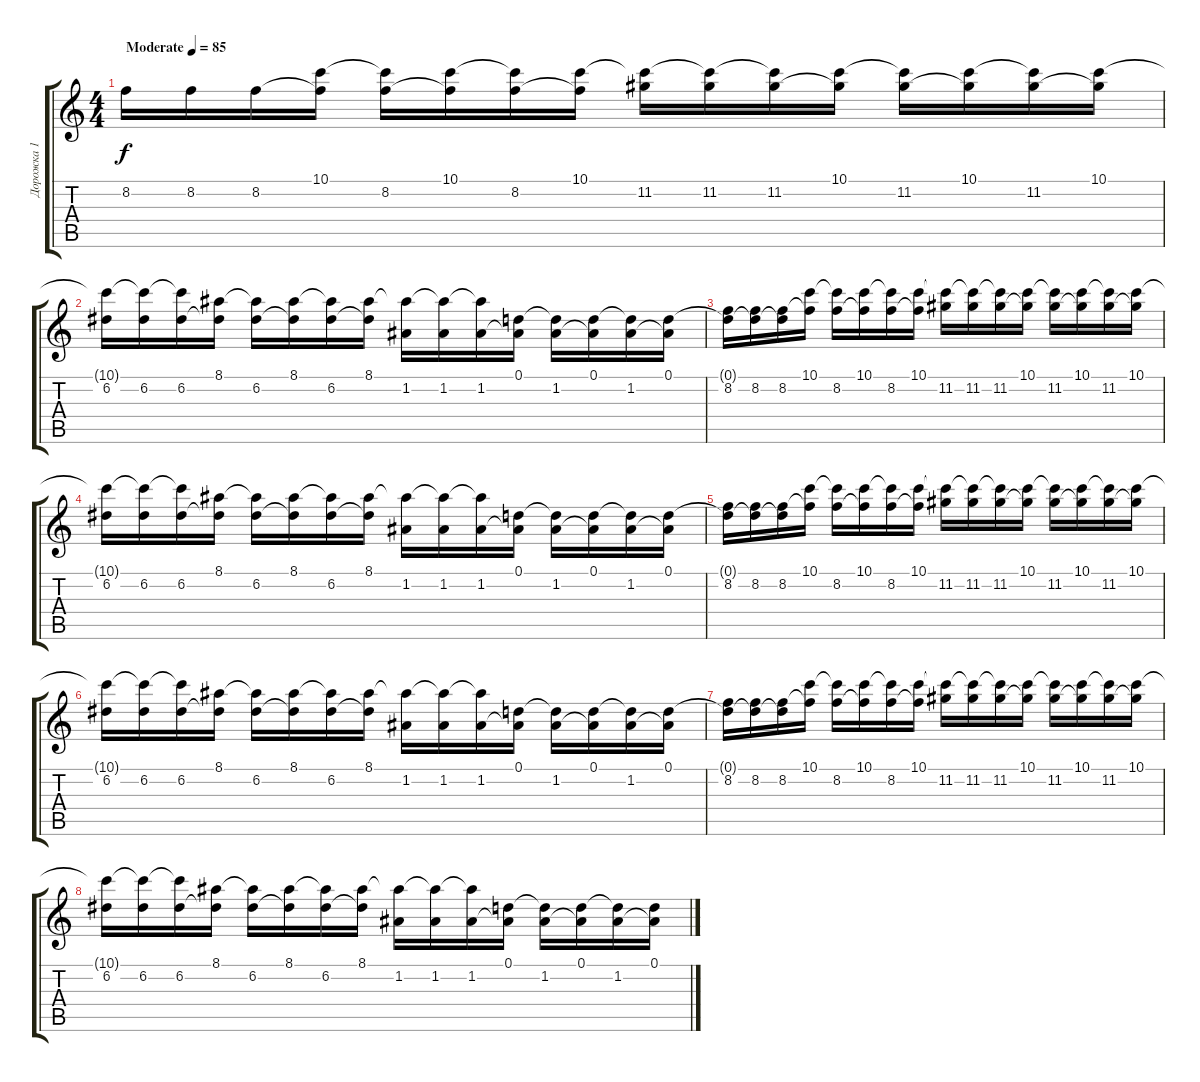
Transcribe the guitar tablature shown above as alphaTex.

\track ("Дорожка 1" "Дорожка 1") {instrument distortionguitar}
\staff {score tabs}
\tuning (D4 A3 F3 C3 G2 C2) {hide}
\ts (4 4)
\tempo (85 "Moderate")
\clef g2
\ks c
8.2.16{dy f instrument distortionguitar} 8.2.16 8.2.16 (10.1 8.2{t}).16 (10.1{t} 8.2).16 (10.1 8.2{t}).16 (10.1{t} 8.2).16 (10.1 8.2{t}).16 (10.1{t} 11.2).16 (10.1{t} 11.2).16 (10.1{t} 11.2).16 (10.1 11.2{t}).16 (10.1{t} 11.2).16 (10.1 11.2{t}).16 (10.1{t} 11.2).16 (10.1 11.2{t}).16 |
(10.1{t} 6.2).16 (10.1{t} 6.2).16 (10.1{t} 6.2).16 (8.1 6.2{t}).16 (8.1{t} 6.2).16 (8.1 6.2{t}).16 (8.1{t} 6.2).16 (8.1 6.2{t}).16 (8.1{t} 1.2).16 (8.1{t} 1.2).16 (8.1{t} 1.2).16 (0.1 1.2{t}).16 (0.1{t} 1.2).16 (0.1 1.2{t}).16 (0.1{t} 1.2).16 (0.1 1.2{t}).16 |
(0.1{t} 8.2).16 (0.1{t} 8.2).16 (0.1{t} 8.2).16 (10.1 8.2{t}).16 (10.1{t} 8.2).16 (10.1 8.2{t}).16 (10.1{t} 8.2).16 (10.1 8.2{t}).16 (10.1{t} 11.2).16 (10.1{t} 11.2).16 (10.1{t} 11.2).16 (10.1 11.2{t}).16 (10.1{t} 11.2).16 (10.1 11.2{t}).16 (10.1{t} 11.2).16 (10.1 11.2{t}).16 |
(10.1{t} 6.2).16 (10.1{t} 6.2).16 (10.1{t} 6.2).16 (8.1 6.2{t}).16 (8.1{t} 6.2).16 (8.1 6.2{t}).16 (8.1{t} 6.2).16 (8.1 6.2{t}).16 (8.1{t} 1.2).16 (8.1{t} 1.2).16 (8.1{t} 1.2).16 (0.1 1.2{t}).16 (0.1{t} 1.2).16 (0.1 1.2{t}).16 (0.1{t} 1.2).16 (0.1 1.2{t}).16 |
(0.1{t} 8.2).16 (0.1{t} 8.2).16 (0.1{t} 8.2).16 (10.1 8.2{t}).16 (10.1{t} 8.2).16 (10.1 8.2{t}).16 (10.1{t} 8.2).16 (10.1 8.2{t}).16 (10.1{t} 11.2).16 (10.1{t} 11.2).16 (10.1{t} 11.2).16 (10.1 11.2{t}).16 (10.1{t} 11.2).16 (10.1 11.2{t}).16 (10.1{t} 11.2).16 (10.1 11.2{t}).16 |
(10.1{t} 6.2).16 (10.1{t} 6.2).16 (10.1{t} 6.2).16 (8.1 6.2{t}).16 (8.1{t} 6.2).16 (8.1 6.2{t}).16 (8.1{t} 6.2).16 (8.1 6.2{t}).16 (8.1{t} 1.2).16 (8.1{t} 1.2).16 (8.1{t} 1.2).16 (0.1 1.2{t}).16 (0.1{t} 1.2).16 (0.1 1.2{t}).16 (0.1{t} 1.2).16 (0.1 1.2{t}).16 |
(0.1{t} 8.2).16 (0.1{t} 8.2).16 (0.1{t} 8.2).16 (10.1 8.2{t}).16 (10.1{t} 8.2).16 (10.1 8.2{t}).16 (10.1{t} 8.2).16 (10.1 8.2{t}).16 (10.1{t} 11.2).16 (10.1{t} 11.2).16 (10.1{t} 11.2).16 (10.1 11.2{t}).16 (10.1{t} 11.2).16 (10.1 11.2{t}).16 (10.1{t} 11.2).16 (10.1 11.2{t}).16 |
(10.1{t} 6.2).16 (10.1{t} 6.2).16 (10.1{t} 6.2).16 (8.1 6.2{t}).16 (8.1{t} 6.2).16 (8.1 6.2{t}).16 (8.1{t} 6.2).16 (8.1 6.2{t}).16 (8.1{t} 1.2).16 (8.1{t} 1.2).16 (8.1{t} 1.2).16 (0.1 1.2{t}).16 (0.1{t} 1.2).16 (0.1 1.2{t}).16 (0.1{t} 1.2).16 (0.1 1.2{t}).16
